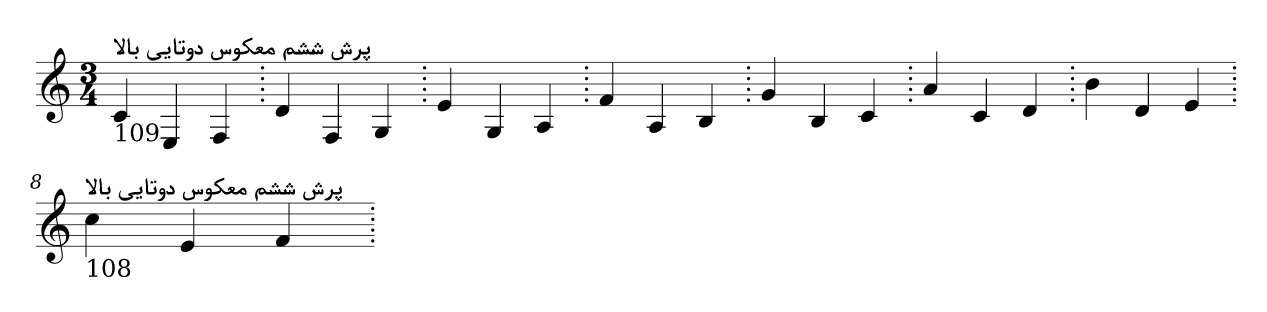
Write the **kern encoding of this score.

**kern
*part1
*staff1
!!LO:LB:g=z
*clefG2
*k[]
*C:
*M3/4
=1
!LO:TX:b:t=109
!LO:TX:a:t=پرش ششم معکوس دوتایی بالا
4ci/
4Ei/
4Fi/
=2.
*k[]
*C:
4di/
4Fi/
4Gi/
=3.
*k[]
*C:
4ei/
4Gi/
4Ai/
!!LO:LB:g=z
=4.
*k[]
*C:
4fi/
4Ai/
4Bi/
=5.
*k[]
*C:
4gi/
4Bi/
4ci/
=6.
*k[]
*C:
4ai/
4ci/
4di/
=7.
*k[]
*C:
4bi\
4di/
4ei/
!!LO:PB:g=z
=8.
*k[]
*C:
!LO:TX:b:t=108
!LO:TX:a:t=پرش ششم معکوس دوتایی بالا
4cci\
4ei/
4fi/
=.
*-
